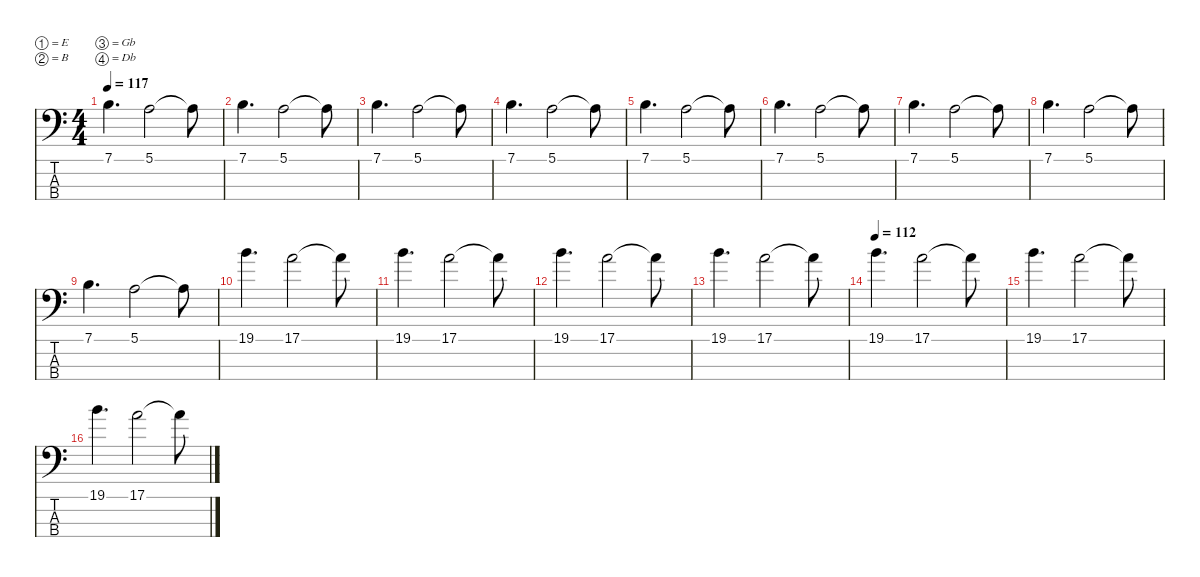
\defaultSystemsLayout 4
\hideDynamics
\bracketExtendMode nobrackets
\singleTrackTrackNamePolicy hidden
\multiTrackTrackNamePolicy hidden
\firstSystemTrackNameMode fullname
\firstSystemTrackNameOrientation horizontal
\otherSystemsTrackNameOrientation horizontal
\track ("Bass [Jeff Caxide]" "el.bs.") {instrument electricbasspick}
\staff {score tabs}
\tuning (E2 B1 Gb1 Db1)
\ts (4 4)
\tempo 117
\clef f4
\ks c
7.1.4{d dy f beam Down} 5.1.2{beam Down} 5.1{t}.8{beam Down} |
7.1.4{d beam Down} 5.1.2{beam Down} 5.1{t}.8{beam Down} |
7.1.4{d beam Down} 5.1.2{beam Down} 5.1{t}.8{beam Down} |
7.1.4{d beam Down} 5.1.2{beam Down} 5.1{t}.8{beam Down} |
7.1.4{d beam Down} 5.1.2{beam Down} 5.1{t}.8{beam Down} |
7.1.4{d beam Down} 5.1.2{beam Down} 5.1{t}.8{beam Down} |
7.1.4{d beam Down} 5.1.2{beam Down} 5.1{t}.8{beam Down} |
7.1.4{d beam Down} 5.1.2{beam Down} 5.1{t}.8{beam Down} |
7.1.4{d beam Down} 5.1.2{beam Down} 5.1{t}.8{beam Down} |
19.1.4{d beam Down} 17.1.2{beam Down} 17.1{t}.8{beam Down} |
19.1.4{d beam Down} 17.1.2{beam Down} 17.1{t}.8{beam Down} |
19.1.4{d beam Down} 17.1.2{beam Down} 17.1{t}.8{beam Down} |
19.1.4{d beam Down} 17.1.2{beam Down} 17.1{t}.8{beam Down} |
\tempo 112
19.1.4{d instrument synthstrings2 beam Down} 17.1.2{beam Down} 17.1{t}.8{beam Down} |
19.1.4{d beam Down} 17.1.2{beam Down} 17.1{t}.8{beam Down} |
19.1.4{d beam Down} 17.1.2{beam Down} 17.1{t}.8{beam Down}
